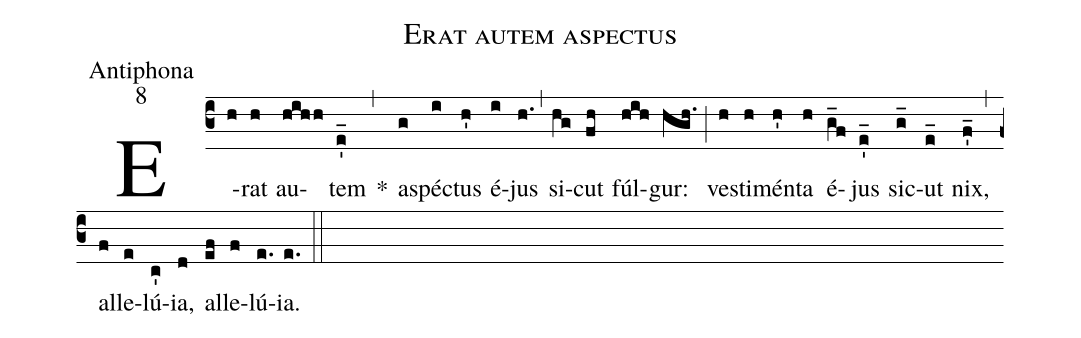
name:Erat autem aspectus;
office-part:Antiphona;
mode:8;
%%
(c3) E(h)rat(h) au(hihh)tem(e'_) *(,) a(g)spé(i)ctus(h') é(i)jus(h.) (,) si(hg)cut(fh) fúl(hih)gur:(hgh.) (;) ve(h)sti(h)mén(h')ta(h) é(g_f)jus(e'_) sic(g_)ut(e_) nix,(f'_) (,) al(f)le(e)lú(c')ia,(d) al(ef)le(f)lú(e.)ia.(e.) (::)
